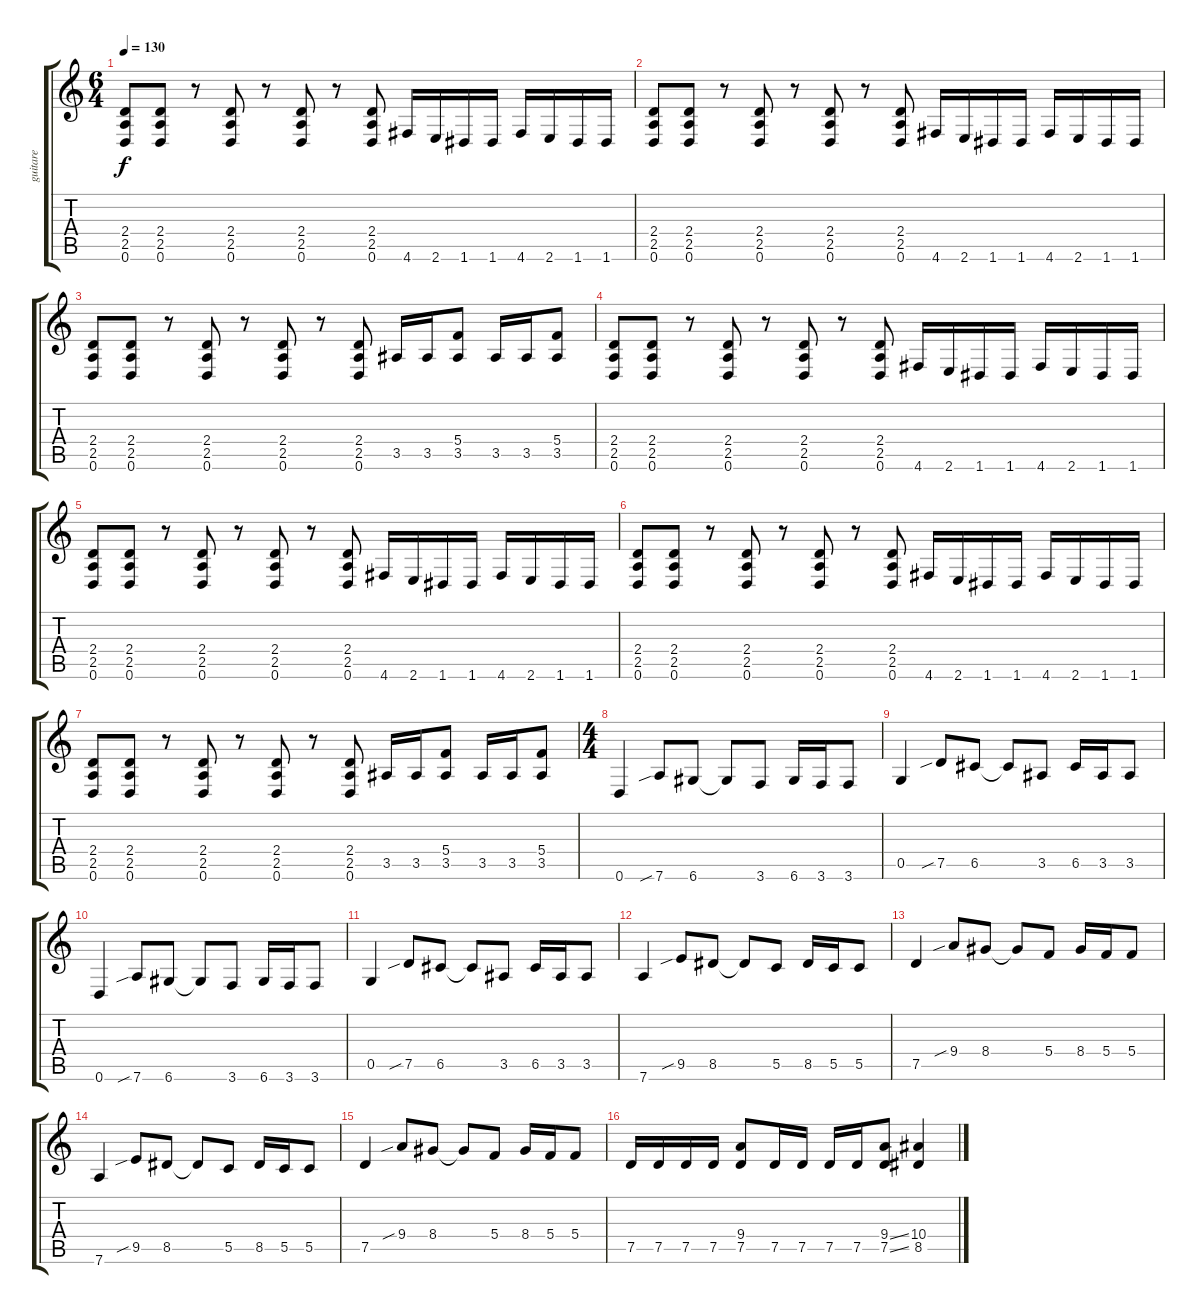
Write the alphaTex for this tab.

\track ("guitare" "guitare") {instrument distortionguitar}
\staff {score tabs}
\tuning (D4 A3 F3 C3 G2 D2) {hide}
\ts (6 4)
\tempo 130
\clef g2
\ks c
(2.4 2.5 0.6).8{dy f} (2.4 2.5 0.6).8 r.8 (2.4 2.5 0.6).8 r.8 (2.4 2.5 0.6).8 r.8 (2.4 2.5 0.6).8 4.6.16 2.6.16 1.6.16 1.6.16 4.6.16 2.6.16 1.6.16 1.6.16 |
(2.4 2.5 0.6).8 (2.4 2.5 0.6).8 r.8 (2.4 2.5 0.6).8 r.8 (2.4 2.5 0.6).8 r.8 (2.4 2.5 0.6).8 4.6.16 2.6.16 1.6.16 1.6.16 4.6.16 2.6.16 1.6.16 1.6.16 |
(2.4 2.5 0.6).8 (2.4 2.5 0.6).8 r.8 (2.4 2.5 0.6).8 r.8 (2.4 2.5 0.6).8 r.8 (2.4 2.5 0.6).8 3.5.16 3.5.16 (5.4 3.5).8 3.5.16 3.5.16 (5.4 3.5).8 |
(2.4 2.5 0.6).8 (2.4 2.5 0.6).8 r.8 (2.4 2.5 0.6).8 r.8 (2.4 2.5 0.6).8 r.8 (2.4 2.5 0.6).8 4.6.16 2.6.16 1.6.16 1.6.16 4.6.16 2.6.16 1.6.16 1.6.16 |
(2.4 2.5 0.6).8 (2.4 2.5 0.6).8 r.8 (2.4 2.5 0.6).8 r.8 (2.4 2.5 0.6).8 r.8 (2.4 2.5 0.6).8 4.6.16 2.6.16 1.6.16 1.6.16 4.6.16 2.6.16 1.6.16 1.6.16 |
(2.4 2.5 0.6).8 (2.4 2.5 0.6).8 r.8 (2.4 2.5 0.6).8 r.8 (2.4 2.5 0.6).8 r.8 (2.4 2.5 0.6).8 4.6.16 2.6.16 1.6.16 1.6.16 4.6.16 2.6.16 1.6.16 1.6.16 |
(2.4 2.5 0.6).8 (2.4 2.5 0.6).8 r.8 (2.4 2.5 0.6).8 r.8 (2.4 2.5 0.6).8 r.8 (2.4 2.5 0.6).8 3.5.16 3.5.16 (5.4 3.5).8 3.5.16 3.5.16 (5.4 3.5).8 |
\ts (4 4)
0.6.4 7.6{sib}.8 6.6.8 6.6{t}.8 3.6.8 6.6.16 3.6.16 3.6.8 |
0.5.4 7.5{sib}.8 6.5.8 6.5{t}.8 3.5.8 6.5.16 3.5.16 3.5.8 |
0.6.4 7.6{sib}.8 6.6.8 6.6{t}.8 3.6.8 6.6.16 3.6.16 3.6.8 |
0.5.4 7.5{sib}.8 6.5.8 6.5{t}.8 3.5.8 6.5.16 3.5.16 3.5.8 |
7.6.4 9.5{sib}.8 8.5.8 8.5{t}.8 5.5.8 8.5.16 5.5.16 5.5.8 |
7.5.4 9.4{sib}.8 8.4.8 8.4{t}.8 5.4.8 8.4.16 5.4.16 5.4.8 |
7.6.4 9.5{sib}.8 8.5.8 8.5{t}.8 5.5.8 8.5.16 5.5.16 5.5.8 |
7.5.4 9.4{sib}.8 8.4.8 8.4{t}.8 5.4.8 8.4.16 5.4.16 5.4.8 |
7.5.16 7.5.16 7.5.16 7.5.16 (9.4 7.5).8 7.5.16 7.5.16 7.5.16 7.5.16 (9.4{ss} 7.5{ss}).8 (10.4 8.5).4
